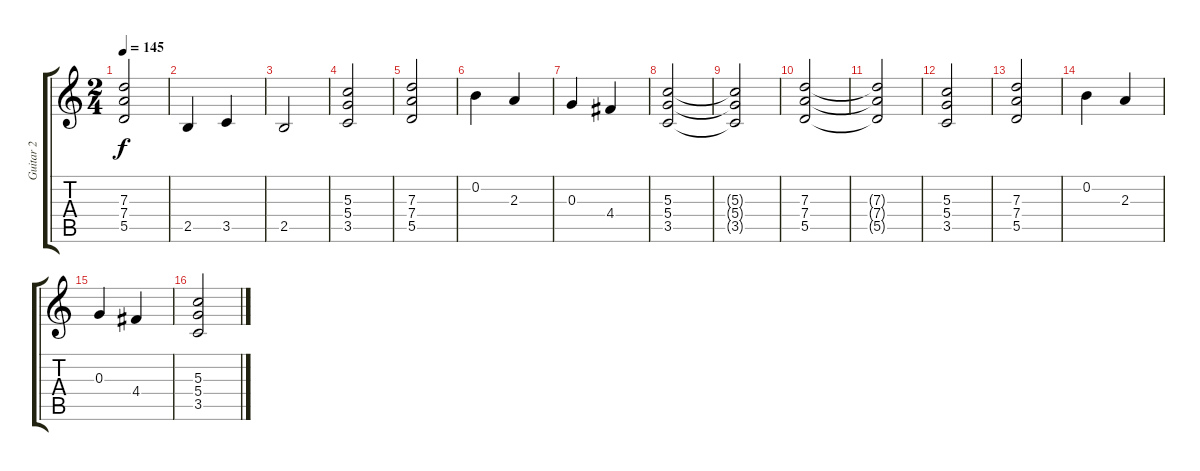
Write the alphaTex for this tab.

\track ("Guitar 2" "Guitar 2") {instrument overdrivenguitar}
\staff {score tabs}
\tuning (E4 B3 G3 D3 A2 E2) {hide}
\ts (2 4)
\tempo 145
\clef g2
\ks c
(7.3 7.4 5.5).2{dy f} |
2.5.4 3.5.4 |
2.5.2 |
(5.3 5.4 3.5).2 |
(7.3 7.4 5.5).2 |
0.2.4 2.3.4 |
0.3.4 4.4.4 |
(5.3 5.4 3.5).2 |
(5.3{t} 5.4{t} 3.5{t}).2 |
(7.3 7.4 5.5).2 |
(7.3{t} 7.4{t} 5.5{t}).2 |
(5.3 5.4 3.5).2 |
(7.3 7.4 5.5).2 |
0.2.4 2.3.4 |
0.3.4 4.4.4 |
(5.3 5.4 3.5).2
